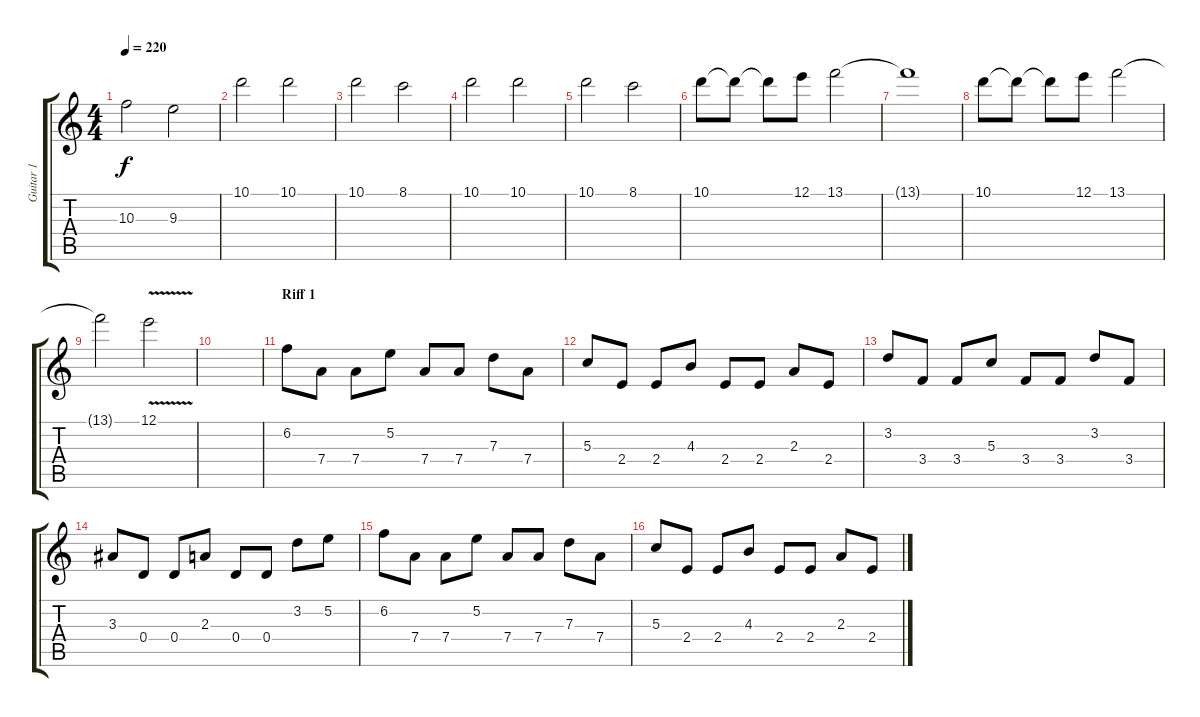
\track ("Guitar 1" "Guitar 1") {instrument distortionguitar}
\staff {score tabs}
\tuning (E4 B3 G3 D3 A2 E2) {hide}
\ts (4 4)
\tempo 220
\clef g2
\ks c
10.3{t}.2{dy f} 9.3.2 |
10.1.2 10.1.2 |
10.1.2 8.1.2 |
10.1.2 10.1.2 |
10.1.2 8.1.2 |
10.1.8 10.1{t}.8 10.1{t}.8 12.1.8 13.1.2 |
13.1{t}.1 |
10.1.8 10.1{t}.8 10.1{t}.8 12.1.8 13.1.2 |
13.1{t}.2 12.1{v}.2 |
|
\section ("" "Riff 1")
6.2.8 7.4.8 7.4.8 5.2.8 7.4.8 7.4.8 7.3.8 7.4.8 |
5.3.8 2.4.8 2.4.8 4.3.8 2.4.8 2.4.8 2.3.8 2.4.8 |
3.2.8 3.4.8 3.4.8 5.3.8 3.4.8 3.4.8 3.2.8 3.4.8 |
3.3.8 0.4.8 0.4.8 2.3.8 0.4.8 0.4.8 3.2.8 5.2.8 |
6.2.8 7.4.8 7.4.8 5.2.8 7.4.8 7.4.8 7.3.8 7.4.8 |
5.3.8 2.4.8 2.4.8 4.3.8 2.4.8 2.4.8 2.3.8 2.4.8
